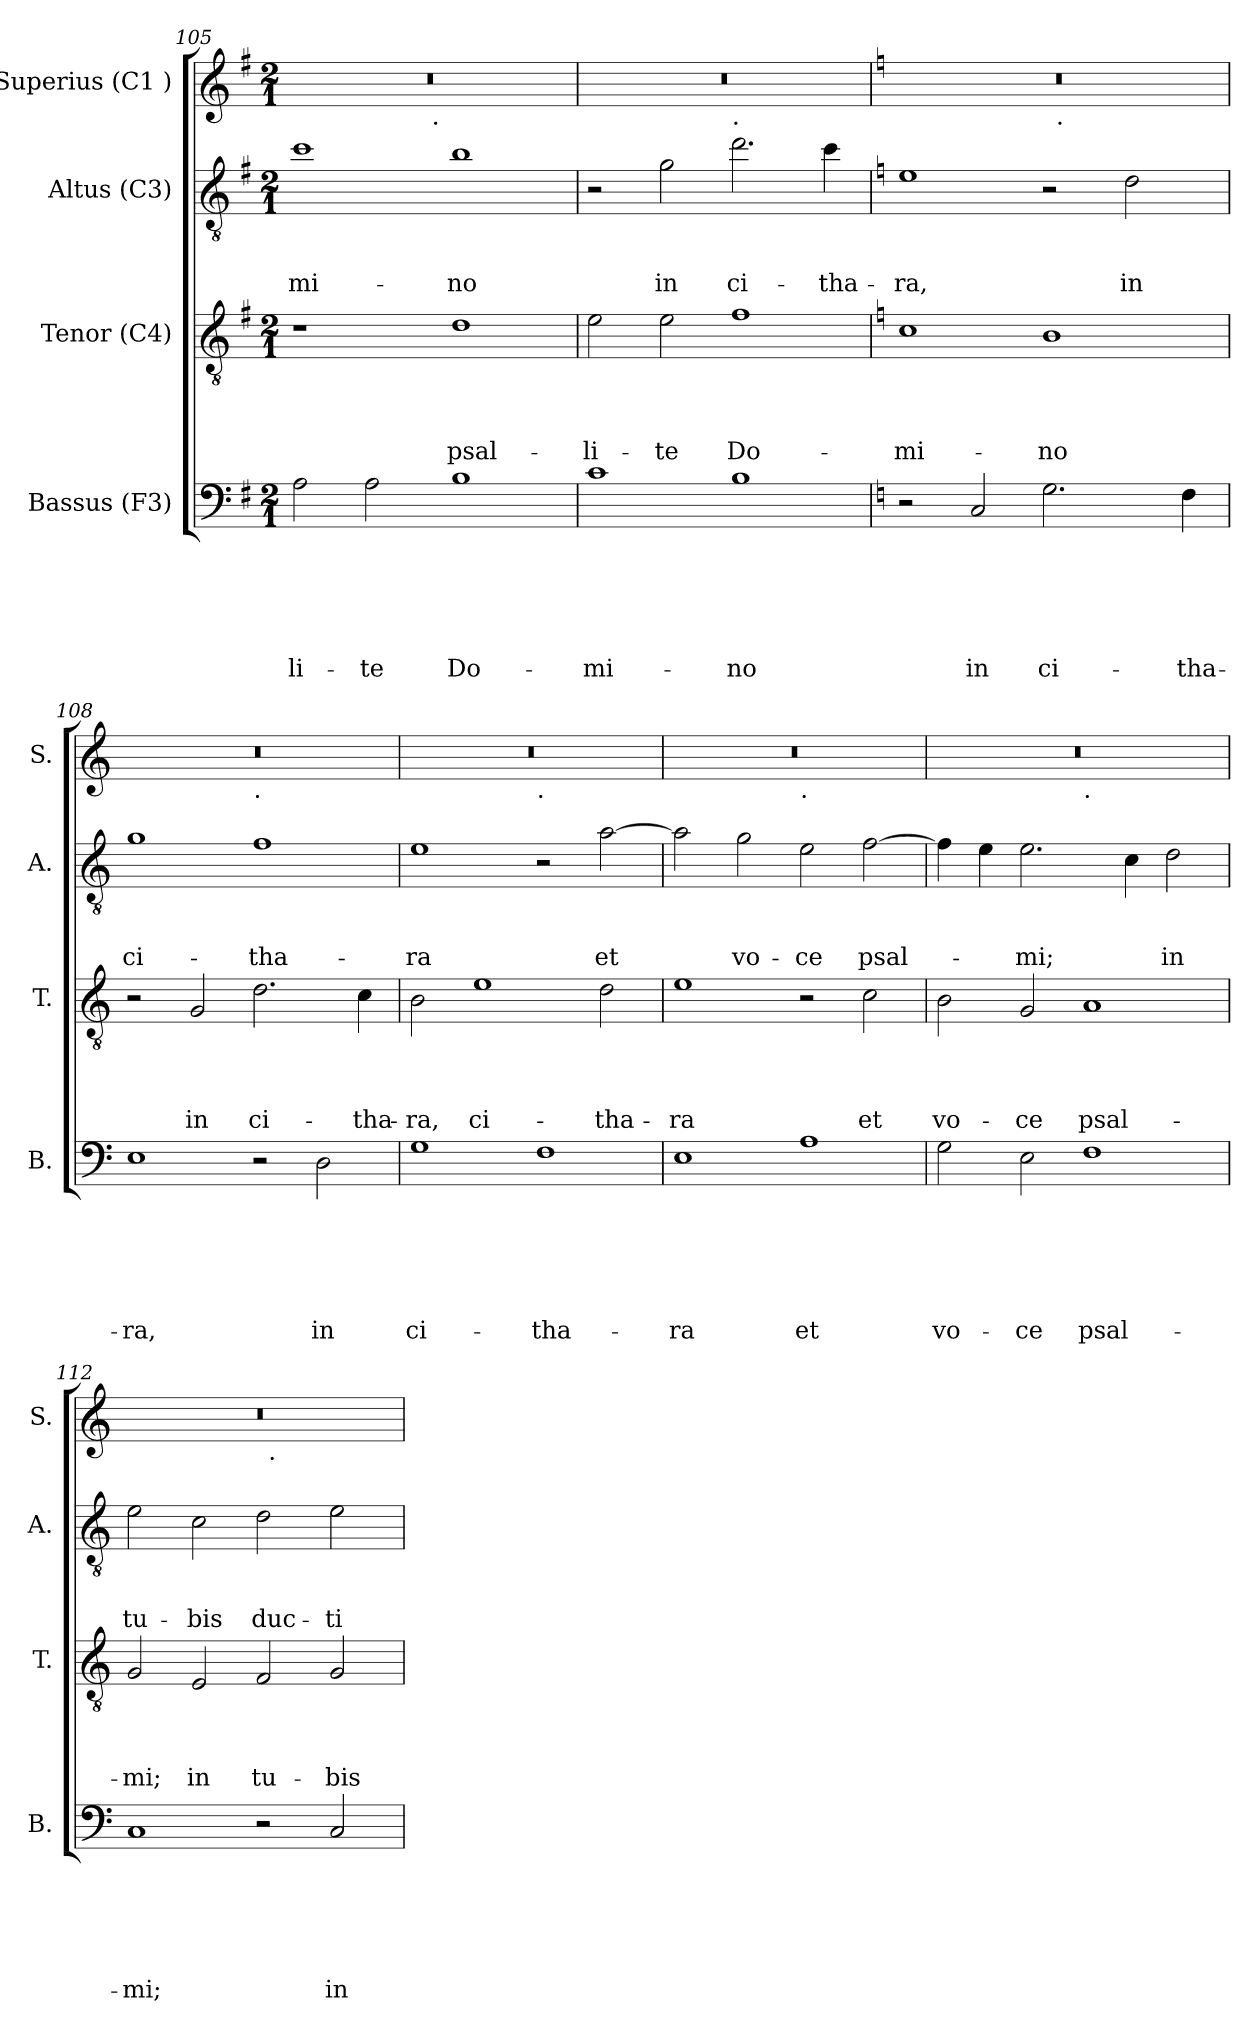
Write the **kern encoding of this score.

**kern	**text	**text	**text	**text	**text	**text	**kern	**text	**text	**text	**text	**kern	**text	**text	**text	**kern
*part4	*part4	*part4	*part4	*part4	*part4	*part4	*part3	*part3	*part3	*part3	*part3	*part2	*part2	*part2	*part2	*part1
*staff4	*staff4	*staff4	*staff4	*staff4	*staff4	*staff4	*staff3	*staff3	*staff3	*staff3	*staff3	*staff2	*staff2	*staff2	*staff2	*staff1
*I"Bassus (F3)	*	*	*	*	*	*	*I"Tenor (C4)	*	*	*	*	*I"Altus (C3)	*	*	*	*I"Superius (C1 )
*I'B.	*	*	*	*	*	*	*I'T.	*	*	*	*	*I'A.	*	*	*	*I'S.
*clefF4	*	*	*	*	*	*	*clefGv2	*	*	*	*	*clefGv2	*	*	*	*clefG2
*k[f#]	*	*	*	*	*	*	*k[f#]	*	*	*	*	*k[f#]	*	*	*	*k[f#]
*G:	*	*	*	*	*	*	*G:	*	*	*	*	*G:	*	*	*	*G:
*M2/1	*	*	*	*	*	*	*M2/1	*	*	*	*	*M2/1	*	*	*	*M2/1
=105	=105	=105	=105	=105	=105	=105	=105	=105	=105	=105	=105	=105	=105	=105	=105	=105
!	!	!	!	!	!	!LO:LY:b	!	!	!	!	!	!	!	!	!LO:LY:b	!
*	*	*	*	*	*	*	*	*	*	*	*	*	*	*	*	*^
2A\	.	.	.	.	.	-li-	1r	.	.	.	.	1cc	.	.	-mi-	0r	2...ryy
!	!	!	!	!	!	!LO:LY:b	!	!	!	!	!	!	!	!	!	!	!
2A\	.	.	.	.	.	-te	.	.	.	.	.	.	.	.	.	.	.
!	!	!	!	!	!	!	!	!	!	!	!	!	!	!	!	!	!LO:TX:b:t=.
.	.	.	.	.	.	.	.	.	.	.	.	.	.	.	.	.	1ryy
!	!	!	!	!	!	!LO:LY:b	!	!	!	!	!LO:LY:b	!	!	!	!LO:LY:b	!	!
1B	.	.	.	.	.	Do-	1d	.	.	.	psal-	1b	.	.	-no	.	.
.	.	.	.	.	.	.	.	.	.	.	.	.	.	.	.	.	16ryy
=106	=106	=106	=106	=106	=106	=106	=106	=106	=106	=106	=106	=106	=106	=106	=106	=106	=106
!	!	!	!	!	!	!LO:LY:b	!	!	!	!	!LO:LY:b	!	!	!	!	!	!
1c	.	.	.	.	.	-mi-	2e\	.	.	.	-li-	2r	.	.	.	0r	1ryy
!	!	!	!	!	!	!	!	!	!	!	!LO:LY:b	!	!	!	!LO:LY:b	!	!
.	.	.	.	.	.	.	2e\	.	.	.	-te	2g\	.	.	in	.	.
!	!	!	!	!	!	!	!	!	!	!	!	!	!	!	!	!	!LO:TX:b:t=.
!	!	!	!	!	!	!LO:LY:b	!	!	!	!	!LO:LY:b	!	!	!	!LO:LY:b	!	!
1B	.	.	.	.	.	-no	1f#	.	.	.	Do-	2.dd\	.	.	ci-	.	1ryy
!	!	!	!	!	!	!	!	!	!	!	!	!	!	!	!LO:LY:b	!	!
.	.	.	.	.	.	.	.	.	.	.	.	4cc\	.	.	-tha-	.	.
!!LO:PB:g=z	!!
=107	=107	=107	=107	=107	=107	=107	=107	=107	=107	=107	=107	=107	=107	=107	=107	=107	=107
*k[]	*	*	*	*	*	*	*k[]	*	*	*	*	*k[]	*	*	*	*k[]	*
*C:	*	*	*	*	*	*	*C:	*	*	*	*	*C:	*	*	*	*C:	*
!	!	!	!	!	!	!	!	!	!	!	!LO:LY:b	!	!	!	!LO:LY:b	!	!
2r	.	.	.	.	.	.	1c	.	.	.	-mi-	1e	.	.	-ra,	0r	1ryy
!	!	!	!	!	!	!LO:LY:b	!	!	!	!	!	!	!	!	!	!	!
2C/	.	.	.	.	.	in	.	.	.	.	.	.	.	.	.	.	.
!	!	!	!	!	!	!LO:LY:b	!	!	!	!	!LO:LY:b	!	!	!	!	!	!
2.G\	.	.	.	.	.	ci-	1B	.	.	.	-no	2r	.	.	.	.	32ryy
!	!	!	!	!	!	!	!	!	!	!	!	!	!	!	!	!	!LO:TX:b:t=.
.	.	.	.	.	.	.	.	.	.	.	.	.	.	.	.	.	2ryy
!	!	!	!	!	!	!	!	!	!	!	!	!	!	!	!LO:LY:b	!	!
.	.	.	.	.	.	.	.	.	.	.	.	2d\	.	.	in	.	.
.	.	.	.	.	.	.	.	.	.	.	.	.	.	.	.	.	4...ryy
!	!	!	!	!	!	!LO:LY:b	!	!	!	!	!	!	!	!	!	!	!
4F\	.	.	.	.	.	-tha-	.	.	.	.	.	.	.	.	.	.	.
=108	=108	=108	=108	=108	=108	=108	=108	=108	=108	=108	=108	=108	=108	=108	=108	=108	=108
!	!	!	!	!	!	!LO:LY:b	!	!	!	!	!	!	!	!	!LO:LY:b	!	!
1E	.	.	.	.	.	-ra,	2r	.	.	.	.	1g	.	.	ci-	0r	1ryy
!	!	!	!	!	!	!	!	!	!	!	!LO:LY:b	!	!	!	!	!	!
.	.	.	.	.	.	.	2G/	.	.	.	in	.	.	.	.	.	.
!	!	!	!	!	!	!	!	!	!	!	!	!	!	!	!	!	!LO:TX:b:t=.
!	!	!	!	!	!	!	!	!	!	!	!LO:LY:b	!	!	!	!LO:LY:b	!	!
2r	.	.	.	.	.	.	2.d\	.	.	.	ci-	1f	.	.	-tha-	.	1ryy
!	!	!	!	!	!	!LO:LY:b	!	!	!	!	!	!	!	!	!	!	!
2D\	.	.	.	.	.	in	.	.	.	.	.	.	.	.	.	.	.
!	!	!	!	!	!	!	!	!	!	!	!LO:LY:b	!	!	!	!	!	!
.	.	.	.	.	.	.	4c\	.	.	.	-tha-	.	.	.	.	.	.
=109	=109	=109	=109	=109	=109	=109	=109	=109	=109	=109	=109	=109	=109	=109	=109	=109	=109
!	!	!	!	!	!	!LO:LY:b	!	!	!	!	!LO:LY:b	!	!	!	!LO:LY:b	!	!
1G	.	.	.	.	.	ci-	2B\	.	.	.	-ra,	1e	.	.	-ra	0r	1ryy
!	!	!	!	!	!	!	!	!	!	!	!LO:LY:b	!	!	!	!	!	!
.	.	.	.	.	.	.	1e	.	.	.	ci-	.	.	.	.	.	.
!	!	!	!	!	!	!	!	!	!	!	!	!	!	!	!	!	!LO:TX:b:t=.
!	!	!	!	!	!	!LO:LY:b	!	!	!	!	!	!	!	!	!	!	!
1F	.	.	.	.	.	-tha-	.	.	.	.	.	2r	.	.	.	.	1ryy
!	!	!	!	!	!	!	!	!	!	!	!LO:LY:b	!	!	!	!LO:LY:b	!	!
.	.	.	.	.	.	.	2d\	.	.	.	-tha-	[>2a\	.	.	et	.	.
=110	=110	=110	=110	=110	=110	=110	=110	=110	=110	=110	=110	=110	=110	=110	=110	=110	=110
!	!	!	!	!	!	!LO:LY:b	!	!	!	!	!LO:LY:b	!	!	!	!	!	!
1E	.	.	.	.	.	-ra	1e	.	.	.	-ra	2a\]	.	.	.	0r	1ryy
!	!	!	!	!	!	!	!	!	!	!	!	!	!	!	!LO:LY:b	!	!
.	.	.	.	.	.	.	.	.	.	.	.	2g\	.	.	vo-	.	.
!	!	!	!	!	!	!	!	!	!	!	!	!	!	!	!	!	!LO:TX:b:t=.
!	!	!	!	!	!	!LO:LY:b	!	!	!	!	!	!	!	!	!LO:LY:b	!	!
1A	.	.	.	.	.	et	2r	.	.	.	.	2e\	.	.	-ce	.	1ryy
!	!	!	!	!	!	!	!	!	!	!	!LO:LY:b	!	!	!	!LO:LY:b	!	!
.	.	.	.	.	.	.	2c\	.	.	.	et	[>2f\	.	.	psal-	.	.
=111	=111	=111	=111	=111	=111	=111	=111	=111	=111	=111	=111	=111	=111	=111	=111	=111	=111
!	!	!	!	!	!	!LO:LY:b	!	!	!	!	!LO:LY:b	!	!	!	!	!	!
2G\	.	.	.	.	.	vo-	2B\	.	.	.	vo-	4f\]	.	.	.	0r	1ryy
.	.	.	.	.	.	.	.	.	.	.	.	4e\	.	.	.	.	.
!	!	!	!	!	!	!LO:LY:b	!	!	!	!	!LO:LY:b	!	!	!	!LO:LY:b	!	!
2E\	.	.	.	.	.	-ce	2G/	.	.	.	-ce	2.e\	.	.	-mi;	.	.
!	!	!	!	!	!	!	!	!	!	!	!	!	!	!	!	!	!LO:TX:b:t=.
!	!	!	!	!	!	!LO:LY:b	!	!	!	!	!LO:LY:b	!	!	!	!	!	!
1F	.	.	.	.	.	psal-	1A	.	.	.	psal-	.	.	.	.	.	1ryy
.	.	.	.	.	.	.	.	.	.	.	.	4c\	.	.	.	.	.
!	!	!	!	!	!	!	!	!	!	!	!	!	!	!	!LO:LY:b	!	!
.	.	.	.	.	.	.	.	.	.	.	.	2d\	.	.	in	.	.
!!LO:LB:g=z	!!
=112	=112	=112	=112	=112	=112	=112	=112	=112	=112	=112	=112	=112	=112	=112	=112	=112	=112
!	!	!	!	!	!	!LO:LY:b	!	!	!	!	!LO:LY:b	!	!	!	!LO:LY:b	!	!
1C	.	.	.	.	.	-mi;	2G/	.	.	.	-mi;	2e\	.	.	tu-	0r	1ryy
!	!	!	!	!	!	!	!	!	!	!	!LO:LY:b	!	!	!	!LO:LY:b	!	!
.	.	.	.	.	.	.	2E/	.	.	.	in	2c\	.	.	-bis	.	.
!	!	!	!	!	!	!	!	!	!	!	!LO:LY:b	!	!	!	!LO:LY:b	!	!
2r	.	.	.	.	.	.	2F/	.	.	.	tu-	2d\	.	.	duc-	.	32ryy
!	!	!	!	!	!	!	!	!	!	!	!	!	!	!	!	!	!LO:TX:b:t=.
.	.	.	.	.	.	.	.	.	.	.	.	.	.	.	.	.	2ryy
!	!	!	!	!	!	!LO:LY:b	!	!	!	!	!LO:LY:b	!	!	!	!LO:LY:b	!	!
2C/	.	.	.	.	.	in	2G/	.	.	.	-bis	2e\	.	.	-ti-	.	.
.	.	.	.	.	.	.	.	.	.	.	.	.	.	.	.	.	4...ryy
*	*	*	*	*	*	*	*	*	*	*	*	*	*	*	*	*v	*v
=	=	=	=	=	=	=	=	=	=	=	=	=	=	=	=	=
*-	*-	*-	*-	*-	*-	*-	*-	*-	*-	*-	*-	*-	*-	*-	*-	*-
